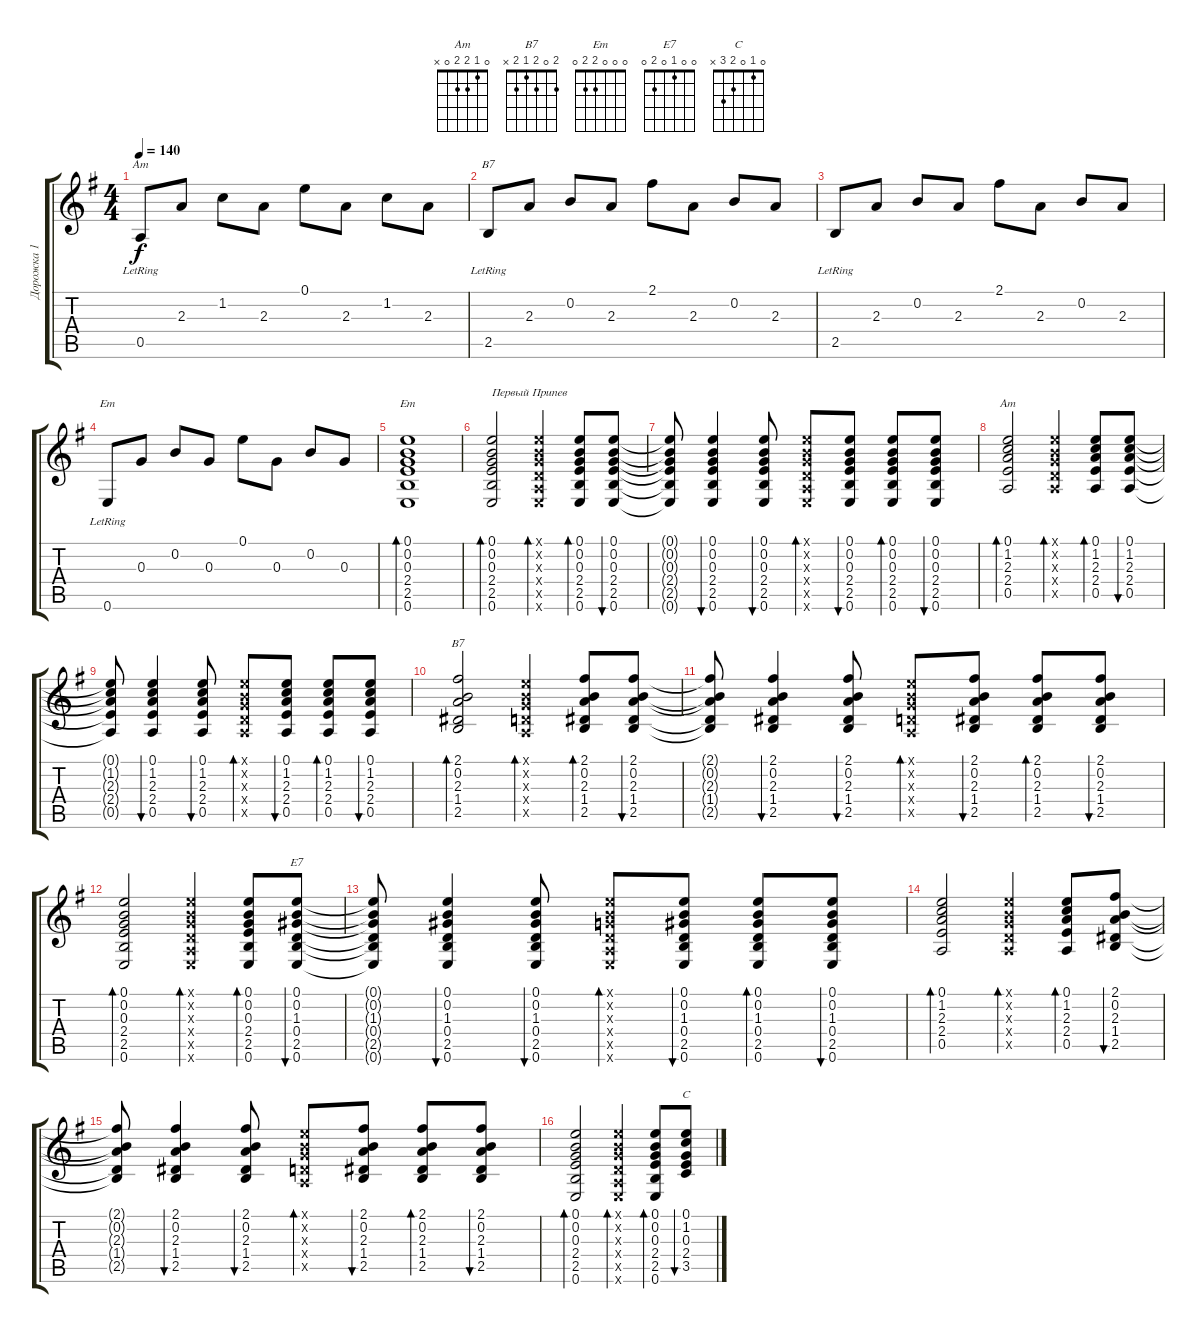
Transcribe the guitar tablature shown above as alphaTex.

\track ("Дорожка 1" "Дорожка 1") {instrument acousticguitarsteel}
\staff {score tabs}
\tuning (E4 B3 G3 D3 A2 E2) {hide}
\chord ("Am" x x x x x x)
\chord ("B7" x x x x x x)
\chord ("Em" x x x x x x)
\chord ("Em" 0 0 0 2 2 0)
\chord ("Am" 0 1 2 2 0 x)
\chord ("B7" 2 0 2 1 2 x)
\chord ("E7" 0 0 1 0 2 0)
\chord ("C" 0 1 0 2 3 x)
\ts (4 4)
\tempo 140
\clef g2
\ks eminor
0.5{lr}.8{ch "Am" dy f} 2.3.8 1.2.8 2.3.8 0.1.8 2.3.8 1.2.8 2.3.8 |
2.5{lr}.8{ch "B7"} 2.3.8 0.2.8 2.3.8 2.1.8 2.3.8 0.2.8 2.3.8 |
2.5{lr}.8 2.3.8 0.2.8 2.3.8 2.1.8 2.3.8 0.2.8 2.3.8 |
0.6{lr}.8{ch "Em"} 0.3.8 0.2.8 0.3.8 0.1.8 0.3.8 0.2.8 0.3.8 |
(0.1 0.2 0.3 2.4 2.5 0.6).1{bd 60 ch "Em"} |
(0.1 0.2 0.3 2.4 2.5 0.6).2{bd 60 txt "Первый Припев"} (0.1{x} 0.2{x} 0.3{x} 0.4{x} 0.5{x} 0.6{x}).4{bd 60} (0.1 0.2 0.3 2.4 2.5 0.6).8{bd 60} (0.1 0.2 0.3 2.4 2.5 0.6).8{bu 60} |
(0.1{t} 0.2{t} 0.3{t} 2.4{t} 2.5{t} 0.6{t}).8 (0.1 0.2 0.3 2.4 2.5 0.6).4{bu 60} (0.1 0.2 0.3 2.4 2.5 0.6).8{bu 60} (0.1{x} 0.2{x} 0.3{x} 0.4{x} 0.5{x} 0.6{x}).8{bd 60} (0.1 0.2 0.3 2.4 2.5 0.6).8{bu 60} (0.1 0.2 0.3 2.4 2.5 0.6).8{bd 60} (0.1 0.2 0.3 2.4 2.5 0.6).8{bu 60} |
(0.1 1.2 2.3 2.4 0.5).2{bd 60 ch "Am"} (0.1{x} 0.2{x} 0.3{x} 0.4{x} 0.5{x}).4{bd 60} (0.1 1.2 2.3 2.4 0.5).8{bd 60} (0.1 1.2 2.3 2.4 0.5).8{bu 60} |
(0.1{t} 1.2{t} 2.3{t} 2.4{t} 0.5{t}).8 (0.1 1.2 2.3 2.4 0.5).4{bu 60} (0.1 1.2 2.3 2.4 0.5).8{bu 60} (0.1{x} 0.2{x} 0.3{x} 0.4{x} 0.5{x}).8{bd 60} (0.1 1.2 2.3 2.4 0.5).8{bu 60} (0.1 1.2 2.3 2.4 0.5).8{bd 60} (0.1 1.2 2.3 2.4 0.5).8{bu 60} |
(2.1 0.2 2.3 1.4 2.5).2{bd 60 ch "B7"} (0.1{x} 0.2{x} 0.3{x} 0.4{x} 0.5{x}).4{bd 60} (2.1 0.2 2.3 1.4 2.5).8{bd 60} (2.1 0.2 2.3 1.4 2.5).8{bu 60} |
(2.1{t} 0.2{t} 2.3{t} 1.4{t} 2.5{t}).8 (2.1 0.2 2.3 1.4 2.5).4{bu 60} (2.1 0.2 2.3 1.4 2.5).8{bu 60} (0.1{x} 0.2{x} 0.3{x} 0.4{x} 0.5{x}).8{bd 60} (2.1 0.2 2.3 1.4 2.5).8{bu 60} (2.1 0.2 2.3 1.4 2.5).8{bd 60} (2.1 0.2 2.3 1.4 2.5).8{bu 60} |
(0.1 0.2 0.3 2.4 2.5 0.6).2{bd 60} (0.1{x} 0.2{x} 0.3{x} 0.4{x} 0.5{x} 0.6{x}).4{bd 60} (0.1 0.2 0.3 2.4 2.5 0.6).8{bd 60} (0.1 0.2 1.3 0.4 2.5 0.6).8{bu 60 ch "E7"} |
(0.1{t} 0.2{t} 1.3{t} 0.4{t} 2.5{t} 0.6{t}).8 (0.1 0.2 1.3 0.4 2.5 0.6).4{bu 60} (0.1 0.2 1.3 0.4 2.5 0.6).8{bu 60} (0.1{x} 0.2{x} 0.3{x} 0.4{x} 0.5{x} 0.6{x}).8{bd 60} (0.1 0.2 1.3 0.4 2.5 0.6).8{bu 60} (0.1 0.2 1.3 0.4 2.5 0.6).8{bd 60} (0.1 0.2 1.3 0.4 2.5 0.6).8{bu 60} |
(0.1 1.2 2.3 2.4 0.5).2{bd 60} (0.1{x} 0.2{x} 0.3{x} 0.4{x} 0.5{x}).4{bd 60} (0.1 1.2 2.3 2.4 0.5).8{bd 60} (2.1 0.2 2.3 1.4 2.5).8{bu 60} |
(2.1{t} 0.2{t} 2.3{t} 1.4{t} 2.5{t}).8 (2.1 0.2 2.3 1.4 2.5).4{bu 60} (2.1 0.2 2.3 1.4 2.5).8{bu 60} (0.1{x} 0.2{x} 0.3{x} 0.4{x} 0.5{x}).8{bd 60} (2.1 0.2 2.3 1.4 2.5).8{bu 60} (2.1 0.2 2.3 1.4 2.5).8{bd 60} (2.1 0.2 2.3 1.4 2.5).8{bu 60} |
(0.1 0.2 0.3 2.4 2.5 0.6).2{bd 60} (0.1{x} 0.2{x} 0.3{x} 0.4{x} 0.5{x} 0.6{x}).4{bd 60} (0.1 0.2 0.3 2.4 2.5 0.6).8{bd 60} (0.1 1.2 0.3 2.4 3.5).8{bu 60 ch "C"}
